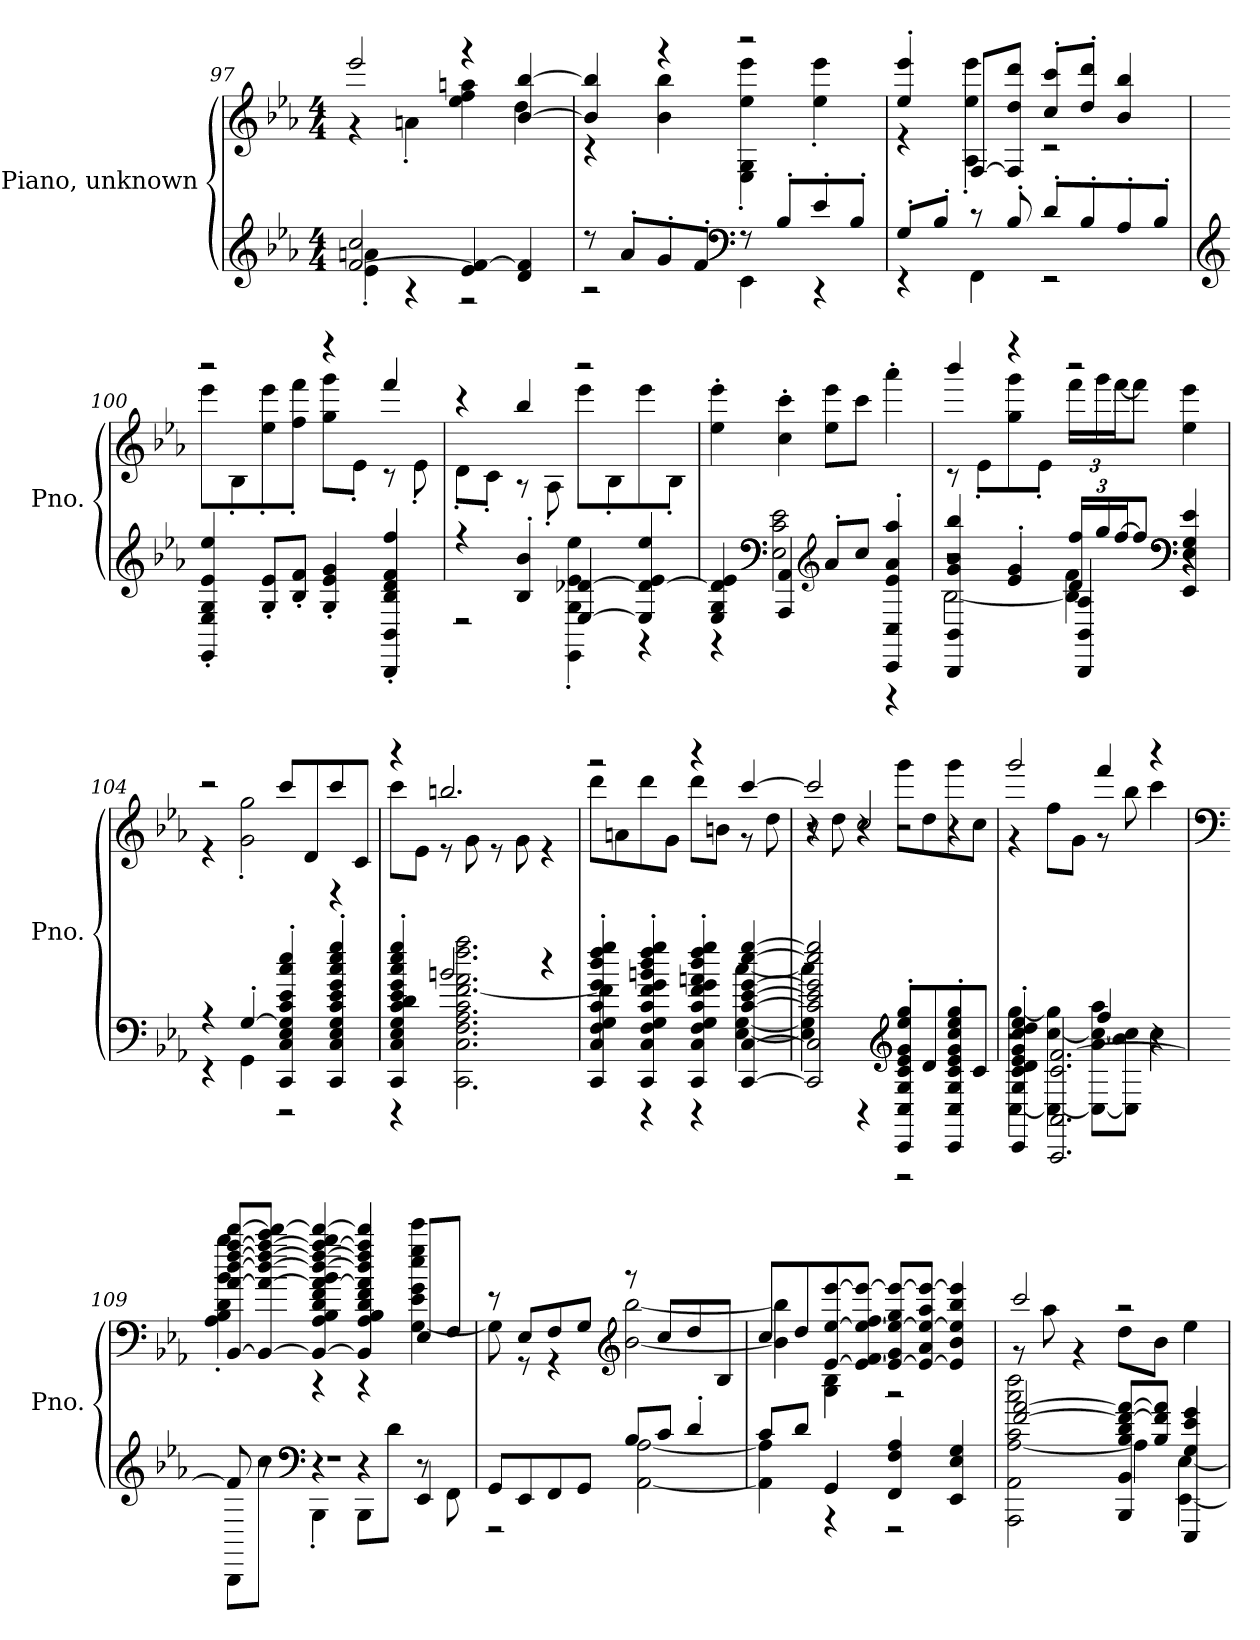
**kern	**kern
*part1	*part1
*staff2	*staff1
*I"Piano, unknown	*
*I'Pno.	*
*clefG2	*clefG2
*k[b-e-a-]	*k[b-e-a-]
*M4/4	*M4/4
=97	=97
*^	*^
[2f/ 2cc/	4e-\' 4an\'	2eee-/	4r
.	4r	.	4an'\
4e-/ 4f/_	2r	4r	4ee-\ 4ff\ 4aan\
4d/ 4f/]	.	[4b-/ [4bb-/	4dd\
!!LO:LB:g=z	!!
=98	=98	=98	=98
8r	2r	4b-/] 4bb-/]	4r
8a-'/L	.	.	.
8g'/	.	4r	4b-\ 4bb-\
8f'/J	.	.	.
*clefF4	*	*	*
8r	4EE-\	2r	4E-\' 4G\' 4ee-\' 4eee-\'
8B-'/L	.	.	.
8e-'/	4r	.	4ee-\' 4eee-\'
8B-'/J	.	.	.
=99	=99	=99	=99
8G'/L	4r	4ee-/' 4eee-/'	4r
8B-'/J	.	.	.
8r	4FF\	[8F/L	4A-\' 4ee-\' 4eee-\'
8B-'/	.	8F/] 8dd/ 8ddd/J	.
8d'/L	2r	8cc/' 8ccc/'L	2r
8B-'/	.	8dd/' 8ddd/'J	.
8A-'/	.	4b-/ 4bb-/	.
8B-'/J	.	.	.
*v	*v	*	*
=100	=100	=100
*clefG2	*	*
4EE-/' 4E-/' 4G/' 4e-/' 4ee-/'	2r	8eee-\L
.	.	8B-'\
8G/' 8e-/'L	.	8ee-\' 8eee-\'
8B-/' 8f/'J	.	8ff\' 8fff\'J
4G/' 4e-/' 4g/'	4r	8gg\ 8ggg\L
.	.	8e-'\J
4BBB-/' 4BB-/' 4B-/' 4d/' 4f/' 4ff/'	4fff/	8r
.	.	8e-'\
=101	=101	=101
*^	*	*
4r	2r	4r	8d'\L
.	.	.	8c'\J
4B-/' 4b-/'	.	4bb-/	8r
.	.	.	8A-'\
[4E-/ [4d-X/	4EE-\' 4G\' 4e-\' 4ee-\'	2r	8eee-\L
.	.	.	8B-'\
4E-/] 4d-/_ 4e-/ 4ee-/	4r	.	8eee-\
.	.	.	8B-'\J
*	*	*v	*v
!!LO:LB:g=z
=102	=102	=102
4E-/ 4G/ 4d-/] 4e-/	4r	4ee-\' 4eee-\'
*clefF4	*	*
4AAA-/ 4AA-/	2E-\ 2c\ 2e-\	4cc\' 4ccc\'
*clefG2	*	*
8a-'/L	.	8ee-\ 8eee-\L
8cc/J	.	8ccc\J
4CC/' 4C/' 4e-/' 4a-/' 4aa-/'	4r	4aaa-'\
=103	=103	=103
*	*^	*^
4BBB-/ 4BB-/ 4g/ 4b-/ 4bb-/	[2B-\	2r	4bbb-/	8r
.	.	.	.	8e-'\L
4e-/' 4g/'	.	.	4r	8gg\ 8ggg\
.	.	.	.	8e-'\J
*Xbrackettup	*	*	*	*Xbrackettup
24d/ 24ff/LL	4B-\] 4f\	4BBB-/ 4BB-/ 4A-/	2r	24fff\LL
24gg/	.	.	.	24ggg\
[24ff/J	.	.	.	[24fff\J
8ff/J]	.	.	.	8fff\J]
*clefF4	*	*	*	*
4EE-/ 4E-/ 4G/ 4e-/	4r	4r	.	4ee-\ 4eee-\
*	*v	*v	*	*
=104	=104	=104	=104
4r	4r	2r	4r
[4G'/	4GG\	.	2g\' 2gg\'
4CC/' 4C/' 4E-/' 4G/]' 4c/' 4e-/' 4cc/' 4ee-/'	2r	8ccc/L	.
.	.	8d/	.
4CC/' 4C/' 4E-/' 4G/' 4c/' 4e-/' 4g/' 4cc/' 4ee-/' 4gg/'	.	8ccc/	4r
.	.	8c/J	.
=105	=105	=105	=105
4CC/' 4C/' 4E-/' 4G/' 4c/' 4d/' 4e-/' 4g/' 4cc/' 4ee-/' 4gg/'	4r	4r	8ccc\L
.	.	.	8e-\J
2bn/	2.CC\ 2.C\ 2.F\ 2.A-\ 2.c\ [2.f\ 2.a-\ 2.ff\ 2.aa-\	2.bbn/	8r
.	.	.	8g\
.	.	.	8r
.	.	.	8g\
4r	.	.	4r
!!LO:PB:g=z	!!
=106	=106	=106	=106
4CC/' 4C/' 4F/' 4G/' 4c/' 4g/' 4dd/' 4ff/' 4gg/'	4f\]	2r	8ddd\L
.	.	.	8an\
4CC/' 4C/' 4F/' 4G/' 4c/' 4f/' 4g/' 4bn/' 4dd/' 4ff/' 4gg/'	4r	.	8ddd\
.	.	.	8g\J
4CC/' 4C/' 4F/' 4G/' 4c/' 4f/' 4g/' 4an/' 4dd/' 4ff/' 4gg/'	4r	4r	8ddd\L
.	.	.	8bn\J
[4CC/ [4C/ [4c/ [4e-/ [4g/ [4ee-/ [4gg/	[4E-\ [4G\ [4cc\	[4ccc/	8r
.	.	.	8dd\
=107	=107	=107	=107
*	*	*	*^
2CC/] 2C/] 2c/] 2e-/] 2g/] 2ee-/] 2gg/]	4E-\] 4G\] 4cc\]	2ccc/]	8r	4r
.	.	.	8dd\	.
.	4r	.	4r	2cc/
*clefG2	*	*	*	*
8CC/' 8C/' 8G/' 8c/' 8e-/' 8g/' 8ee-/' 8gg/'L	2r	2r	8ggg\L	.
8d/	.	.	8dd\	.
8CC/' 8C/' 8G/' 8c/' 8e-/' 8g/' 8cc/' 8ee-/' 8gg/'	.	.	8ggg\	4r
8c/J	.	.	8cc\J	.
*	*	*	*v	*v
=108	=108	=108	=108
*	*^	*	*
2r	[4C\ [4gg\	4CC/' 4G/' 4c/' 4d/' 4e-/' 4g/' 4cc/' 4dd/' 4ee-/'	2ggg/	4r
.	4C\_ [4cc\ 4gg\]	2.AAA-/ 2.AA-/ 2.c/ [2.f/	.	8ff\L
.	.	.	.	8g\J
4ff/	8C\_ 8a-\ 8cc\_ 8aa-\L	.	4fff/	8r
.	8C\] 8b-\ 8cc\]J	.	.	8bb-\
4r	4cc\	.	4r	4ccc\
!!LO:LB:g=z	!!
=109	=109	=109	=109	=109
*	*	*	*clefF4	*
1r	8BBB-\L	8f/]	[8BB-/ [8a-/ [8dd/ [8ff/ [8aa-/ [8ddd/L	4A-\' 4B-\' 4d\' 4b-\' 4bb-\'
.	8cc\J	8r	8BB-/_ 8a-/_ 8dd/_ 8ff/_ 8aa-/_ 8ccc/ 8ddd/_J	.
*clefF4	*	*	*	*
.	4BBB-'\	4r	4BB-/_ 4A-/ 4B-/ 4d/ 4f/ 4a-/_ 4b-/ 4dd/_ 4ff/_ 4aa-/_ 4bb-/ 4ddd/_	4r
.	8BBB-\L	4r	4BB-/] 4A-/ 4B-/ 4d/ 4f/ 4a-/] 4dd/] 4ff/] 4aa-/] 4ddd/]	4r
.	8d\J	.	.	.
.	8r	4EE-/	8E-/L	[4G\ 4e-\ 4g\ 4ee-\ 4gg\ 4eee-\
.	8FF\	.	8F/J	.
*	*v	*v	*	*
=110	=110	=110	=110
8GG/L	2r	8r	8G\]
8EE-/	.	8E-/L	8r
8FF/	.	8F/	4r
8GG/J	.	8G/J	.
*	*	*clefG2	*
8B-/L	[2AA-\ [2A-\	8r	[2b-\ [2bb-\
8c/J	.	8cc/L	.
4d'/	.	8dd/	.
.	.	8B-/J	.
=111	=111	=111	=111
8c/L	4AA-\] 4A-\]	8cc/L	4b-\] 4bb-\]
8d/J	.	8dd/	.
4GG/	4r	[8e-/ [8ee-/ [8eee-/	4G\ 4B-\
.	.	8e-/_ 8f/ 8ee-/_ 8ff/ 8eee-/_J	.
4FF/ 4F/ 4A-/	2r	8e-/_ 8g/ 8ee-/_ 8gg/ 8eee-/_L	2r
.	.	8e-/_ 8a-/ 8ee-/_ 8aa-/ 8eee-/_J	.
4EE-/ 4E-/ 4G/	.	4e-/] 4b-/ 4ee-/] 4bb-/ 4eee-/]	.
!!LO:LB:g=z	!!
=112	=112	=112	=112
[2f/ [2a-/	2AAA-\ 2AA-\ [2A-\ 2c\ 2cc\ 2ff\	2ccc/	8r
.	.	.	8aa-\
.	.	.	4r
8BBB-/ 8BB-/ 8B-/ 8d/ 8f/_ 8a-/_L	4A-\]	2r	8dd\L
8B-/ 8f/] 8a-/]J	.	.	8b-\J
4EEE-/ 4G/ 4e-/ 4g/	[4EE-\ [4E-\	.	4ee-\
*v	*v	*	*
*	*v	*v
=	=
*-	*-
